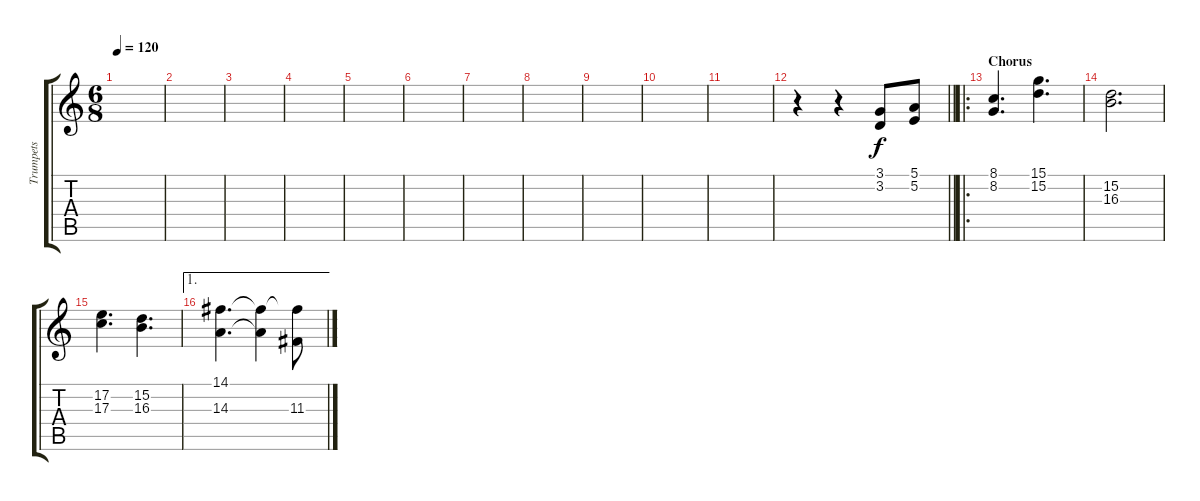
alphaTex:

\track ("Trumpets" "Trumpets") {instrument trumpet}
\staff {score tabs}
\tuning (E4 B3 G3 D3 A2 E2) {hide}
\ts (6 8)
\tempo 120
\clef g2
\ks c
|
|
|
|
|
|
|
|
|
|
|
\barLineRight lightlight
r.4 r.4 (3.1 3.2).8 (5.1 5.2).8 |
\ro
\section ("" "Chorus")
(8.1 8.2).4{d} (15.1 15.2).4{d} |
(15.2 16.3).2{d} |
(17.2 17.3).4{d} (15.2 16.3).4{d} |
\ae 1
(14.1 14.3).4{d} (14.1{t} 14.3{t}).4 (14.1{t} 11.3).8
